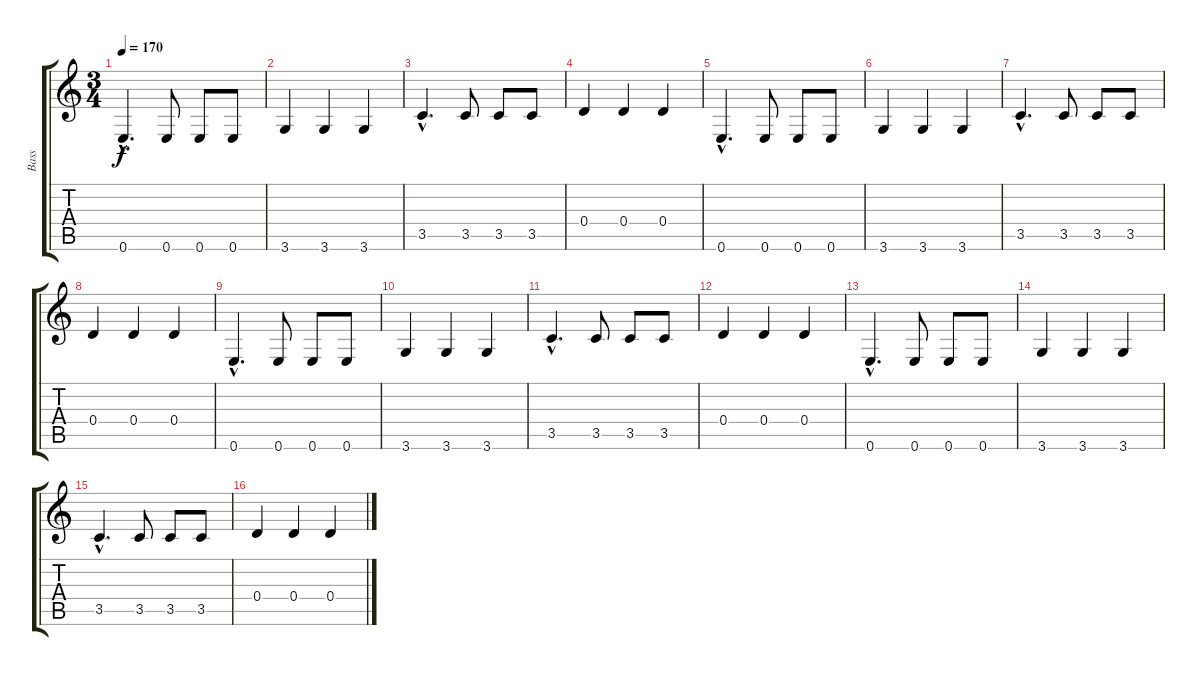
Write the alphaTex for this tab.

\track ("Bass" "Bass") {instrument electricbassfinger}
\staff {score tabs}
\tuning (E4 B3 G3 D3 A2 E2) {hide}
\ts (3 4)
\tempo 170
\clef g2
\ks c
0.6{hac}.4{d dy f} 0.6.8 0.6.8 0.6.8 |
3.6.4 3.6.4 3.6.4 |
3.5{hac}.4{d} 3.5.8 3.5.8 3.5.8 |
0.4.4 0.4.4 0.4.4 |
0.6{hac}.4{d} 0.6.8 0.6.8 0.6.8 |
3.6.4 3.6.4 3.6.4 |
3.5{hac}.4{d} 3.5.8 3.5.8 3.5.8 |
0.4.4 0.4.4 0.4.4 |
0.6{hac}.4{d} 0.6.8 0.6.8 0.6.8 |
3.6.4 3.6.4 3.6.4 |
3.5{hac}.4{d} 3.5.8 3.5.8 3.5.8 |
0.4.4 0.4.4 0.4.4 |
0.6{hac}.4{d} 0.6.8 0.6.8 0.6.8 |
3.6.4 3.6.4 3.6.4 |
3.5{hac}.4{d} 3.5.8 3.5.8 3.5.8 |
0.4.4 0.4.4 0.4.4
